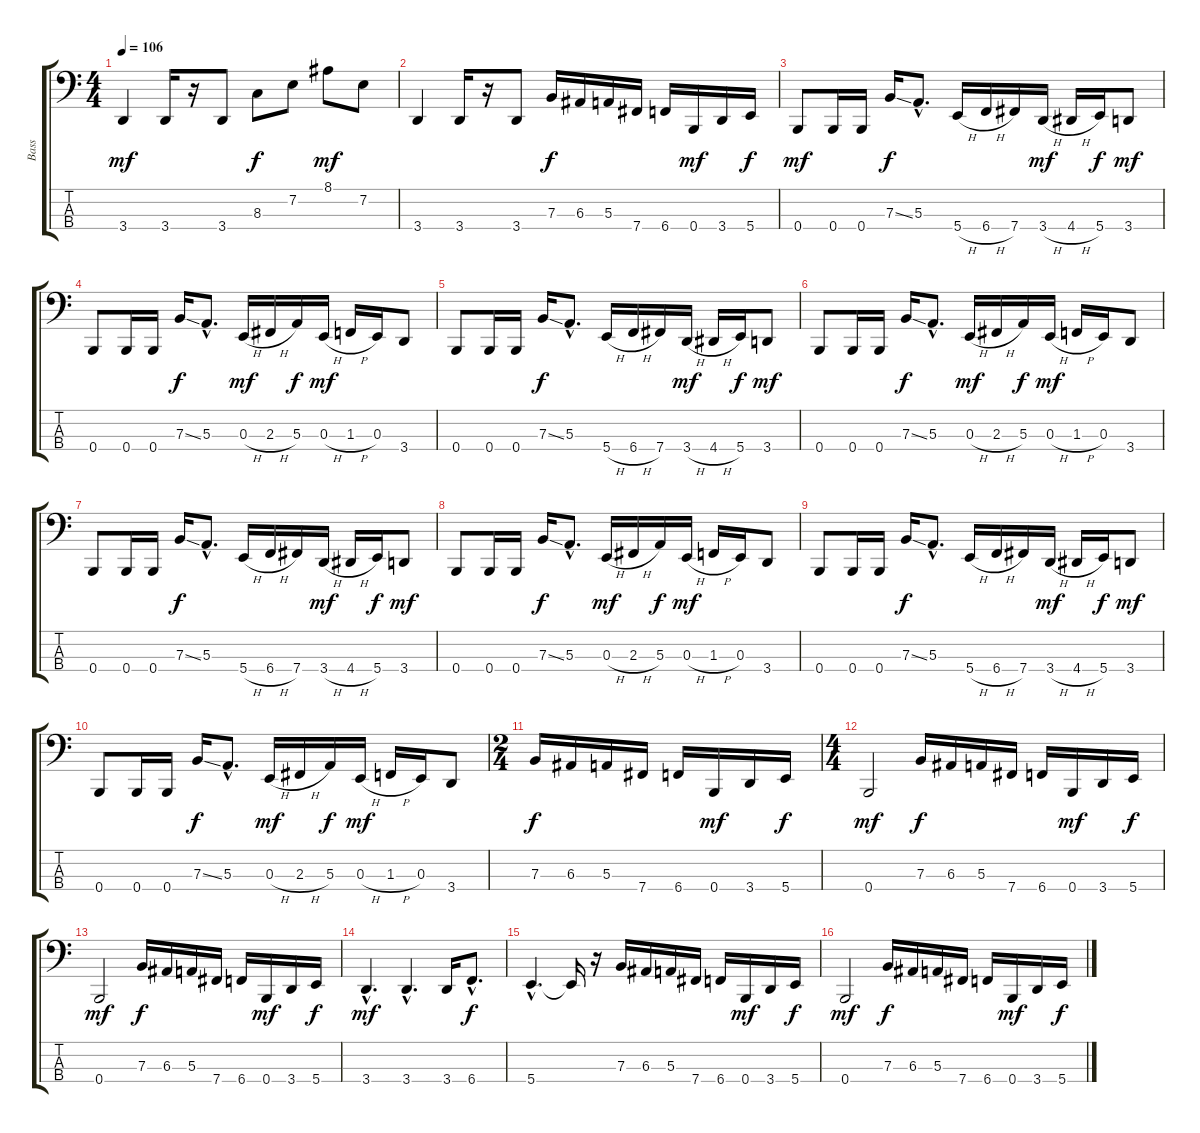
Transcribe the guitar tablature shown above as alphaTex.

\track ("Bass                " "Bass      ") {instrument electricbasspick}
\staff {score tabs}
\tuning (D2 A1 E1 B0) {hide}
\ts (4 4)
\tempo 106
\clef f4
\ks c
3.4.4{dy mf} 3.4.16 r.16 3.4.8 8.3.8{dy f} 7.2.8 8.1.8{dy mf} 7.2.8 |
3.4.4 3.4.16 r.16 3.4.8 7.3.16{dy f} 6.3.16 5.3.16 7.4.16 6.4.16 0.4.16{dy mf} 3.4.16 5.4.16{dy f} |
0.4.8{dy mf} 0.4.16 0.4.16 7.3{ss}.16{dy f} 5.3{hac}.8{d} 5.4{h}.16 6.4{h}.16 7.4.16 3.4{h}.16{dy mf} 4.4{h}.16 5.4.16{dy f} 3.4.8{dy mf} |
0.4.8 0.4.16 0.4.16 7.3{ss}.16{dy f} 5.3{hac}.8{d} 0.3{h}.16{dy mf} 2.3{h}.16 5.3.16{dy f} 0.3{h}.16{dy mf} 1.3{h}.16 0.3.16 3.4.8 |
0.4.8 0.4.16 0.4.16 7.3{ss}.16{dy f} 5.3{hac}.8{d} 5.4{h}.16 6.4{h}.16 7.4.16 3.4{h}.16{dy mf} 4.4{h}.16 5.4.16{dy f} 3.4.8{dy mf} |
0.4.8 0.4.16 0.4.16 7.3{ss}.16{dy f} 5.3{hac}.8{d} 0.3{h}.16{dy mf} 2.3{h}.16 5.3.16{dy f} 0.3{h}.16{dy mf} 1.3{h}.16 0.3.16 3.4.8 |
0.4.8 0.4.16 0.4.16 7.3{ss}.16{dy f} 5.3{hac}.8{d} 5.4{h}.16 6.4{h}.16 7.4.16 3.4{h}.16{dy mf} 4.4{h}.16 5.4.16{dy f} 3.4.8{dy mf} |
0.4.8 0.4.16 0.4.16 7.3{ss}.16{dy f} 5.3{hac}.8{d} 0.3{h}.16{dy mf} 2.3{h}.16 5.3.16{dy f} 0.3{h}.16{dy mf} 1.3{h}.16 0.3.16 3.4.8 |
0.4.8 0.4.16 0.4.16 7.3{ss}.16{dy f} 5.3{hac}.8{d} 5.4{h}.16 6.4{h}.16 7.4.16 3.4{h}.16{dy mf} 4.4{h}.16 5.4.16{dy f} 3.4.8{dy mf} |
0.4.8 0.4.16 0.4.16 7.3{ss}.16{dy f} 5.3{hac}.8{d} 0.3{h}.16{dy mf} 2.3{h}.16 5.3.16{dy f} 0.3{h}.16{dy mf} 1.3{h}.16 0.3.16 3.4.8 |
\ts (2 4)
7.3.16{dy f} 6.3.16 5.3.16 7.4.16 6.4.16 0.4.16{dy mf} 3.4.16 5.4.16{dy f} |
\ts (4 4)
0.4.2{dy mf} 7.3.16{dy f} 6.3.16 5.3.16 7.4.16 6.4.16 0.4.16{dy mf} 3.4.16 5.4.16{dy f} |
0.4.2{dy mf} 7.3.16{dy f} 6.3.16 5.3.16 7.4.16 6.4.16 0.4.16{dy mf} 3.4.16 5.4.16{dy f} |
3.4{hac}.4{d dy mf} 3.4{hac}.4{d} 3.4.16 6.4{hac}.8{d dy f} |
5.4{hac}.4{d} 5.4{t}.16 r.16 7.3.16 6.3.16 5.3.16 7.4.16 6.4.16 0.4.16{dy mf} 3.4.16 5.4.16{dy f} |
0.4.2{dy mf} 7.3.16{dy f} 6.3.16 5.3.16 7.4.16 6.4.16 0.4.16{dy mf} 3.4.16 5.4.16{dy f}
